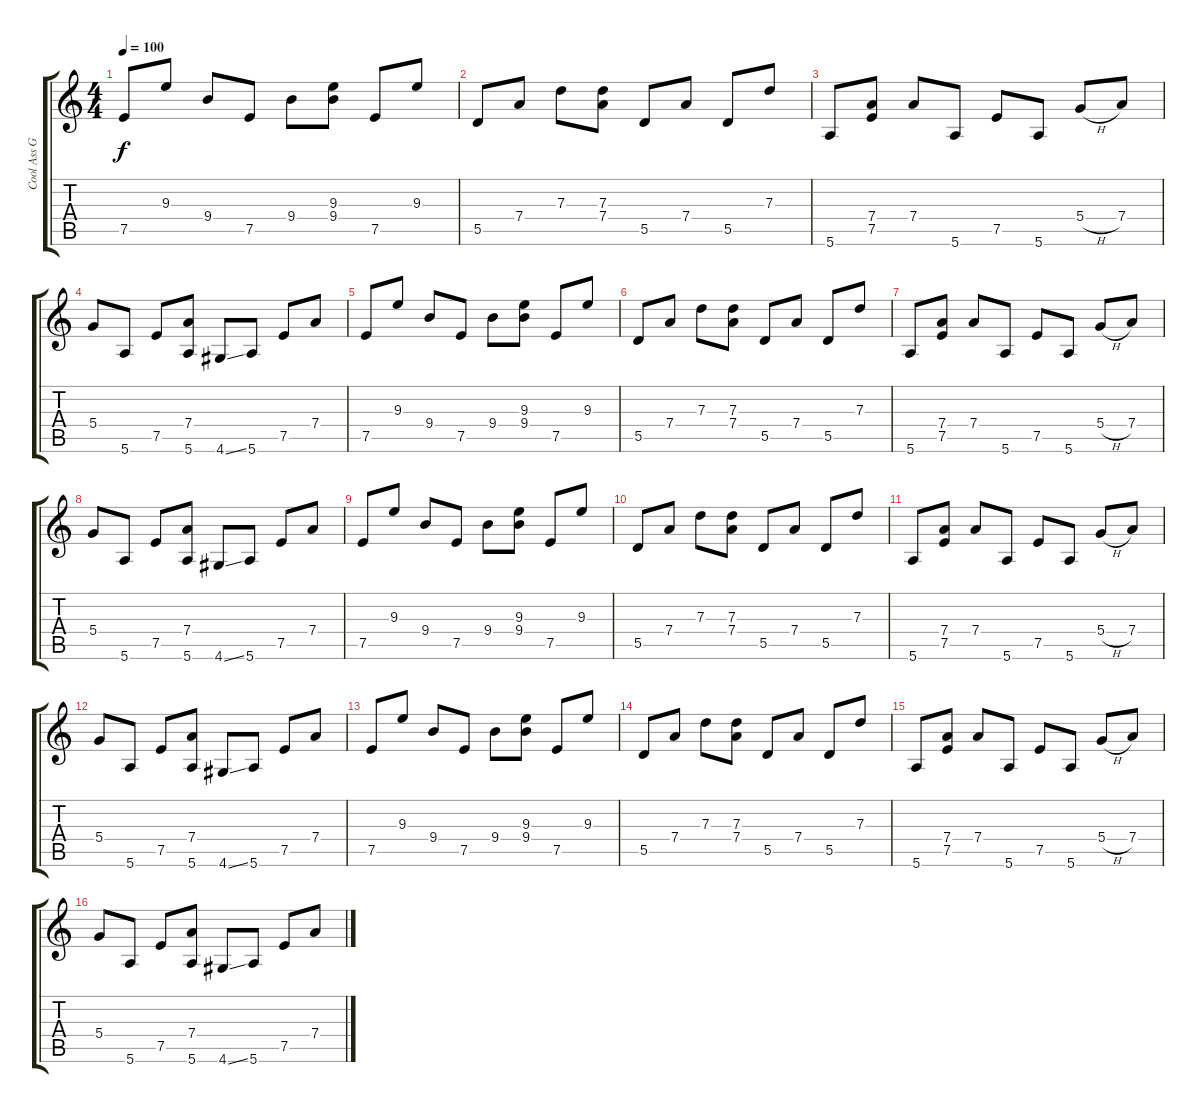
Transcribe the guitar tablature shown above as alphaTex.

\track ("Cool Ass Guitar" "Cool Ass G") {instrument overdrivenguitar}
\staff {score tabs}
\tuning (E4 B3 G3 D3 A2 E2) {hide}
\ts (4 4)
\tempo 100
\clef g2
\ks c
7.5.8{dy f} 9.3.8 9.4.8 7.5.8 9.4.8 (9.3 9.4).8 7.5.8 9.3.8 |
5.5.8 7.4.8 7.3.8 (7.3 7.4).8 5.5.8 7.4.8 5.5.8 7.3.8 |
5.6.8 (7.4 7.5).8 7.4.8 5.6.8 7.5.8 5.6.8 5.4{h}.8 7.4.8 |
5.4.8 5.6.8 7.5.8 (7.4 5.6).8 4.6{ss}.8 5.6.8 7.5.8 7.4.8 |
7.5.8 9.3.8 9.4.8 7.5.8 9.4.8 (9.3 9.4).8 7.5.8 9.3.8 |
5.5.8 7.4.8 7.3.8 (7.3 7.4).8 5.5.8 7.4.8 5.5.8 7.3.8 |
5.6.8 (7.4 7.5).8 7.4.8 5.6.8 7.5.8 5.6.8 5.4{h}.8 7.4.8 |
5.4.8 5.6.8 7.5.8 (7.4 5.6).8 4.6{ss}.8 5.6.8 7.5.8 7.4.8 |
7.5.8 9.3.8 9.4.8 7.5.8 9.4.8 (9.3 9.4).8 7.5.8 9.3.8 |
5.5.8 7.4.8 7.3.8 (7.3 7.4).8 5.5.8 7.4.8 5.5.8 7.3.8 |
5.6.8 (7.4 7.5).8 7.4.8 5.6.8 7.5.8 5.6.8 5.4{h}.8 7.4.8 |
5.4.8 5.6.8 7.5.8 (7.4 5.6).8 4.6{ss}.8 5.6.8 7.5.8 7.4.8 |
7.5.8 9.3.8 9.4.8 7.5.8 9.4.8 (9.3 9.4).8 7.5.8 9.3.8 |
5.5.8 7.4.8 7.3.8 (7.3 7.4).8 5.5.8 7.4.8 5.5.8 7.3.8 |
5.6.8 (7.4 7.5).8 7.4.8 5.6.8 7.5.8 5.6.8 5.4{h}.8 7.4.8 |
5.4.8 5.6.8 7.5.8 (7.4 5.6).8 4.6{ss}.8 5.6.8 7.5.8 7.4.8
